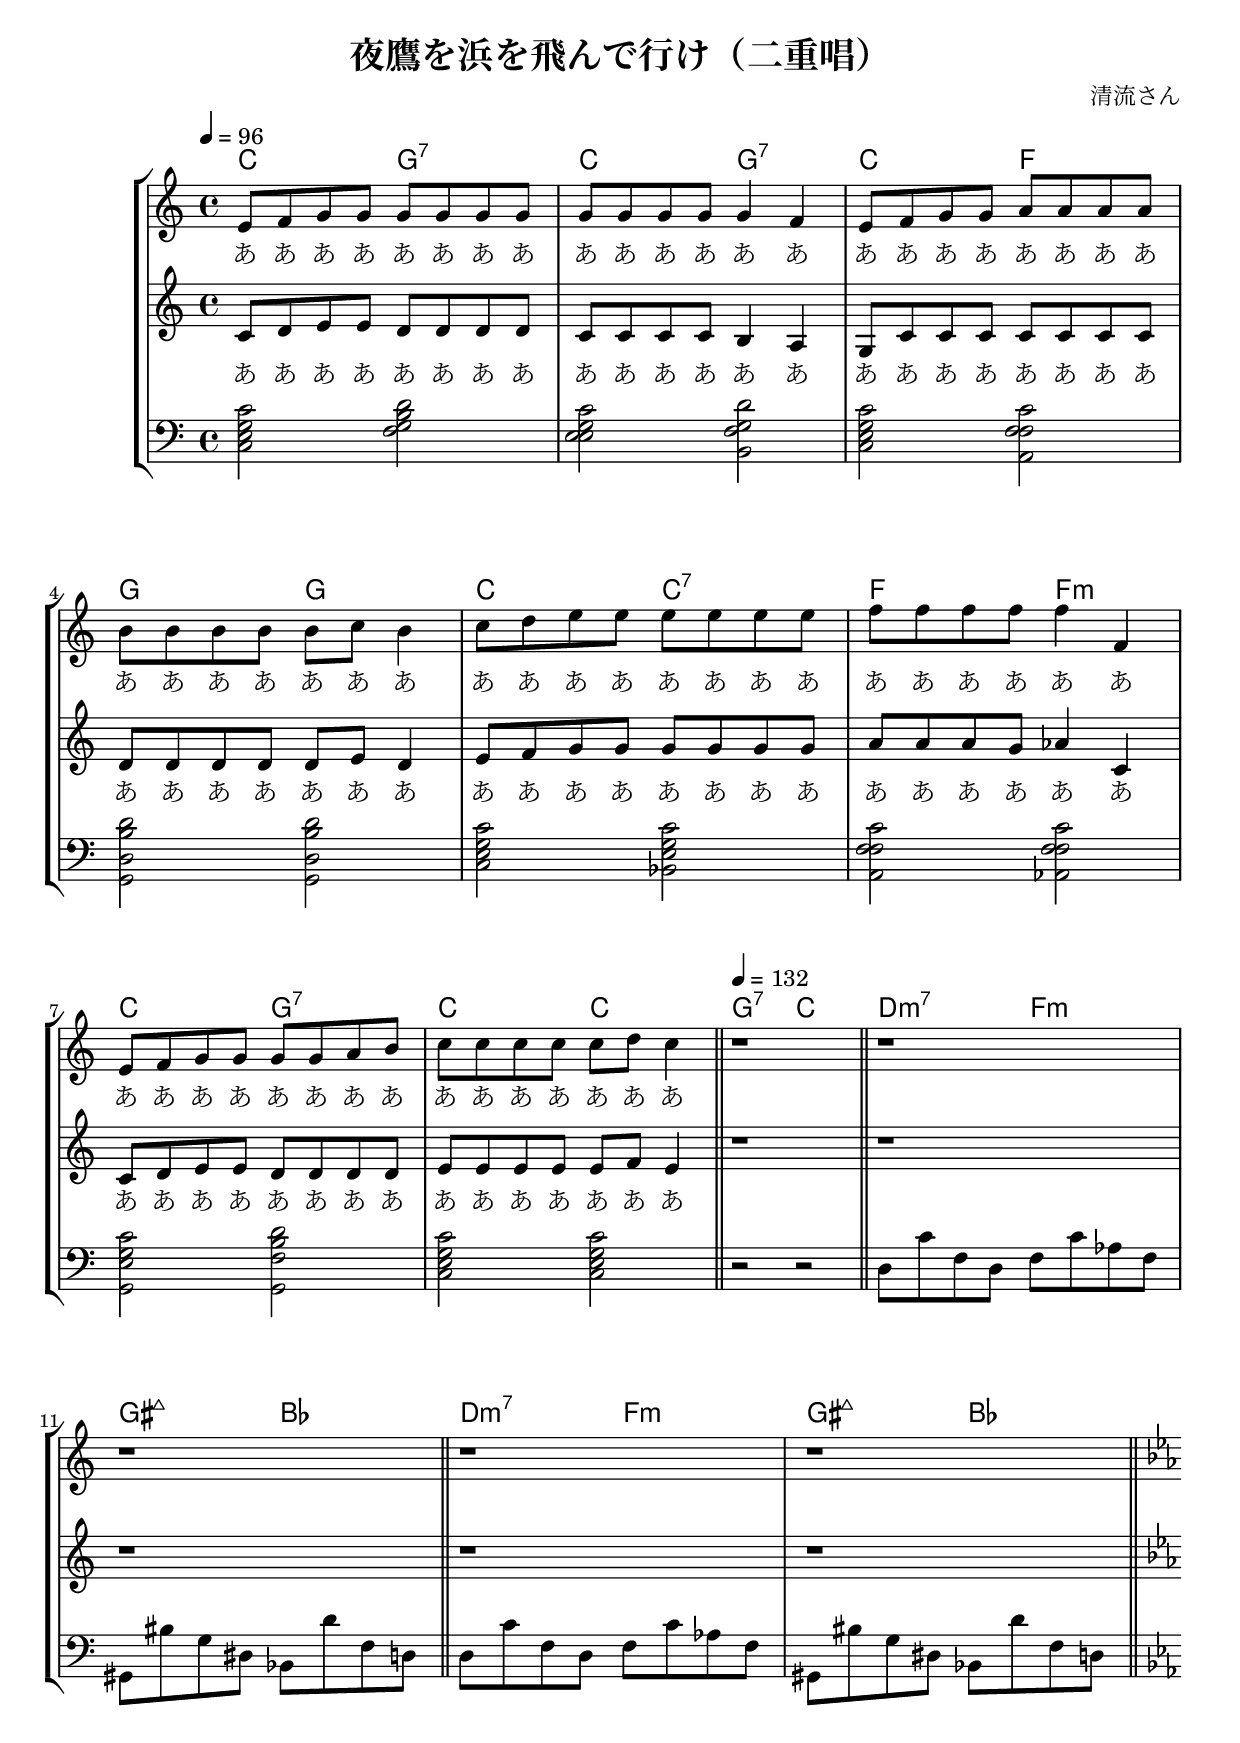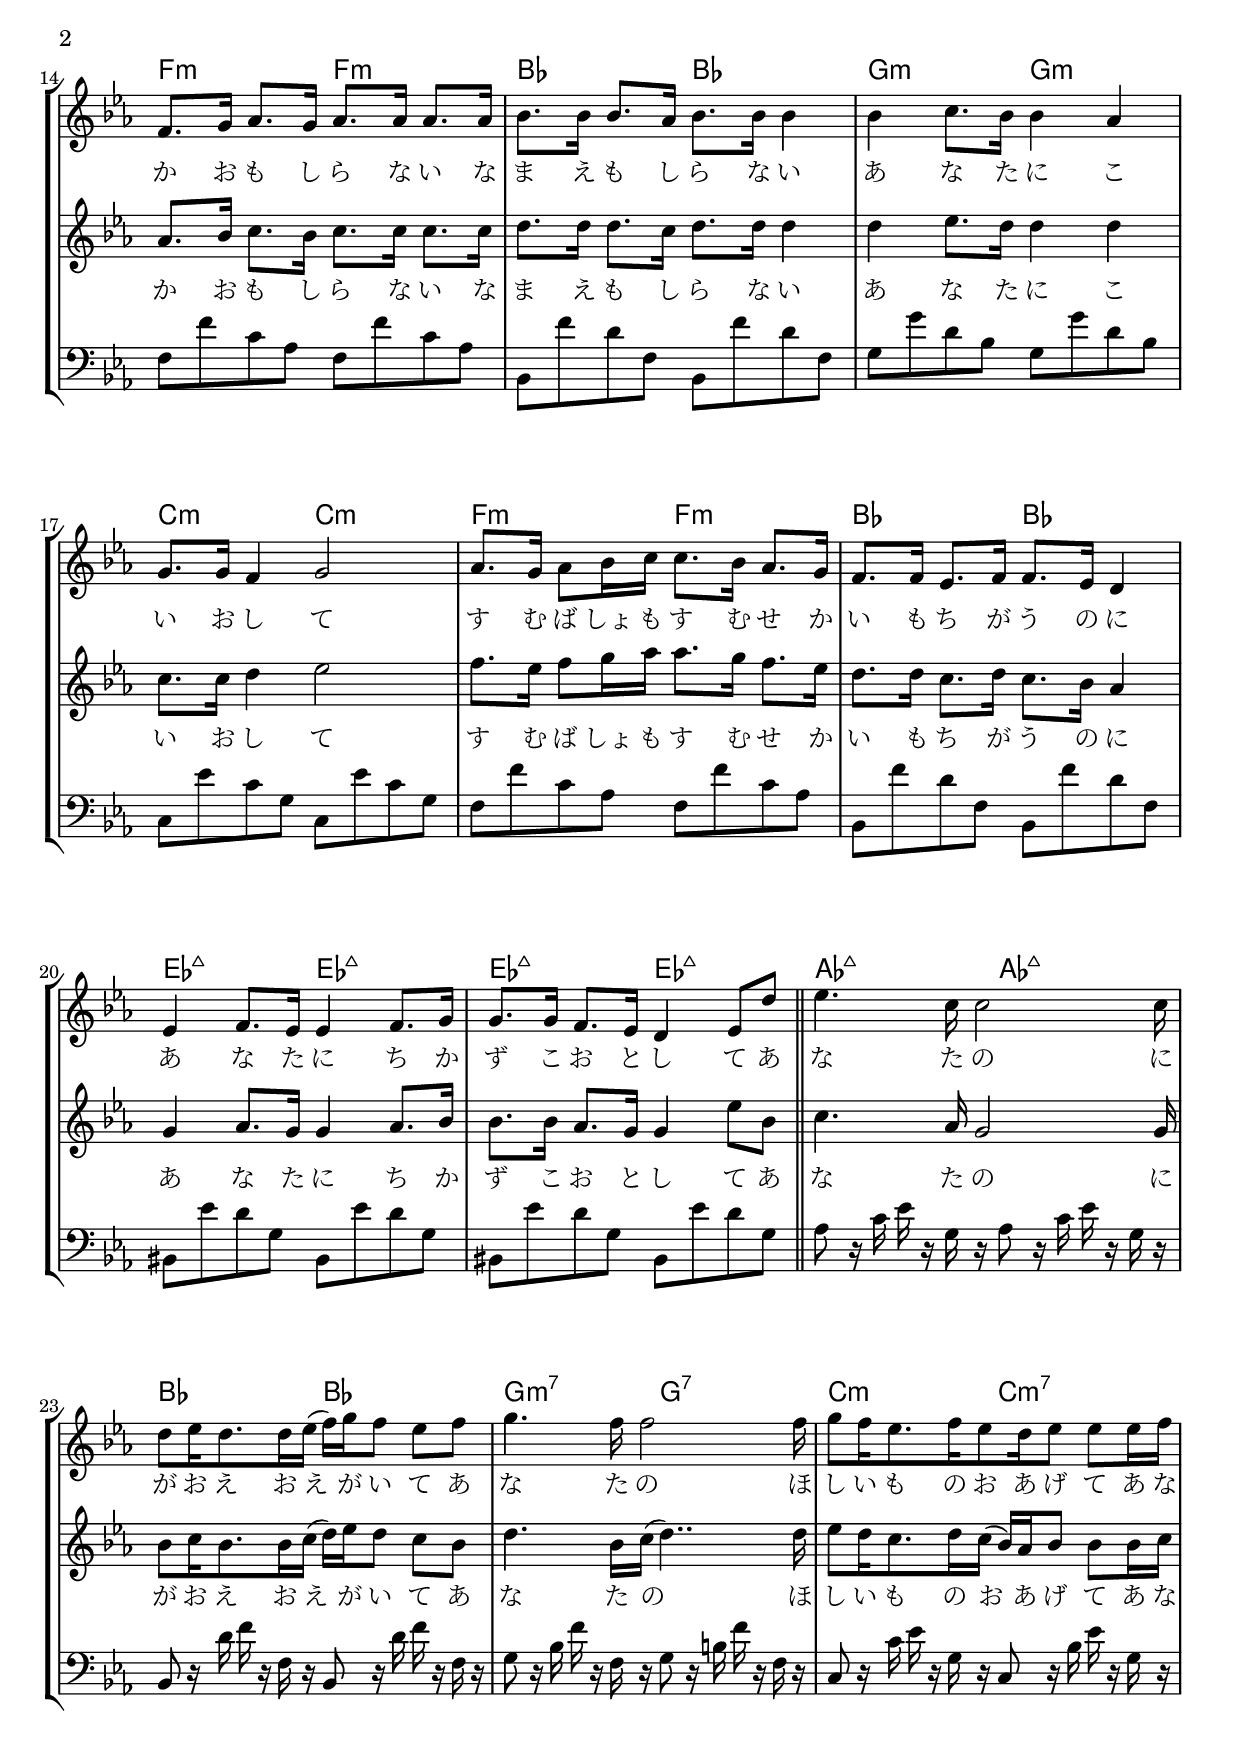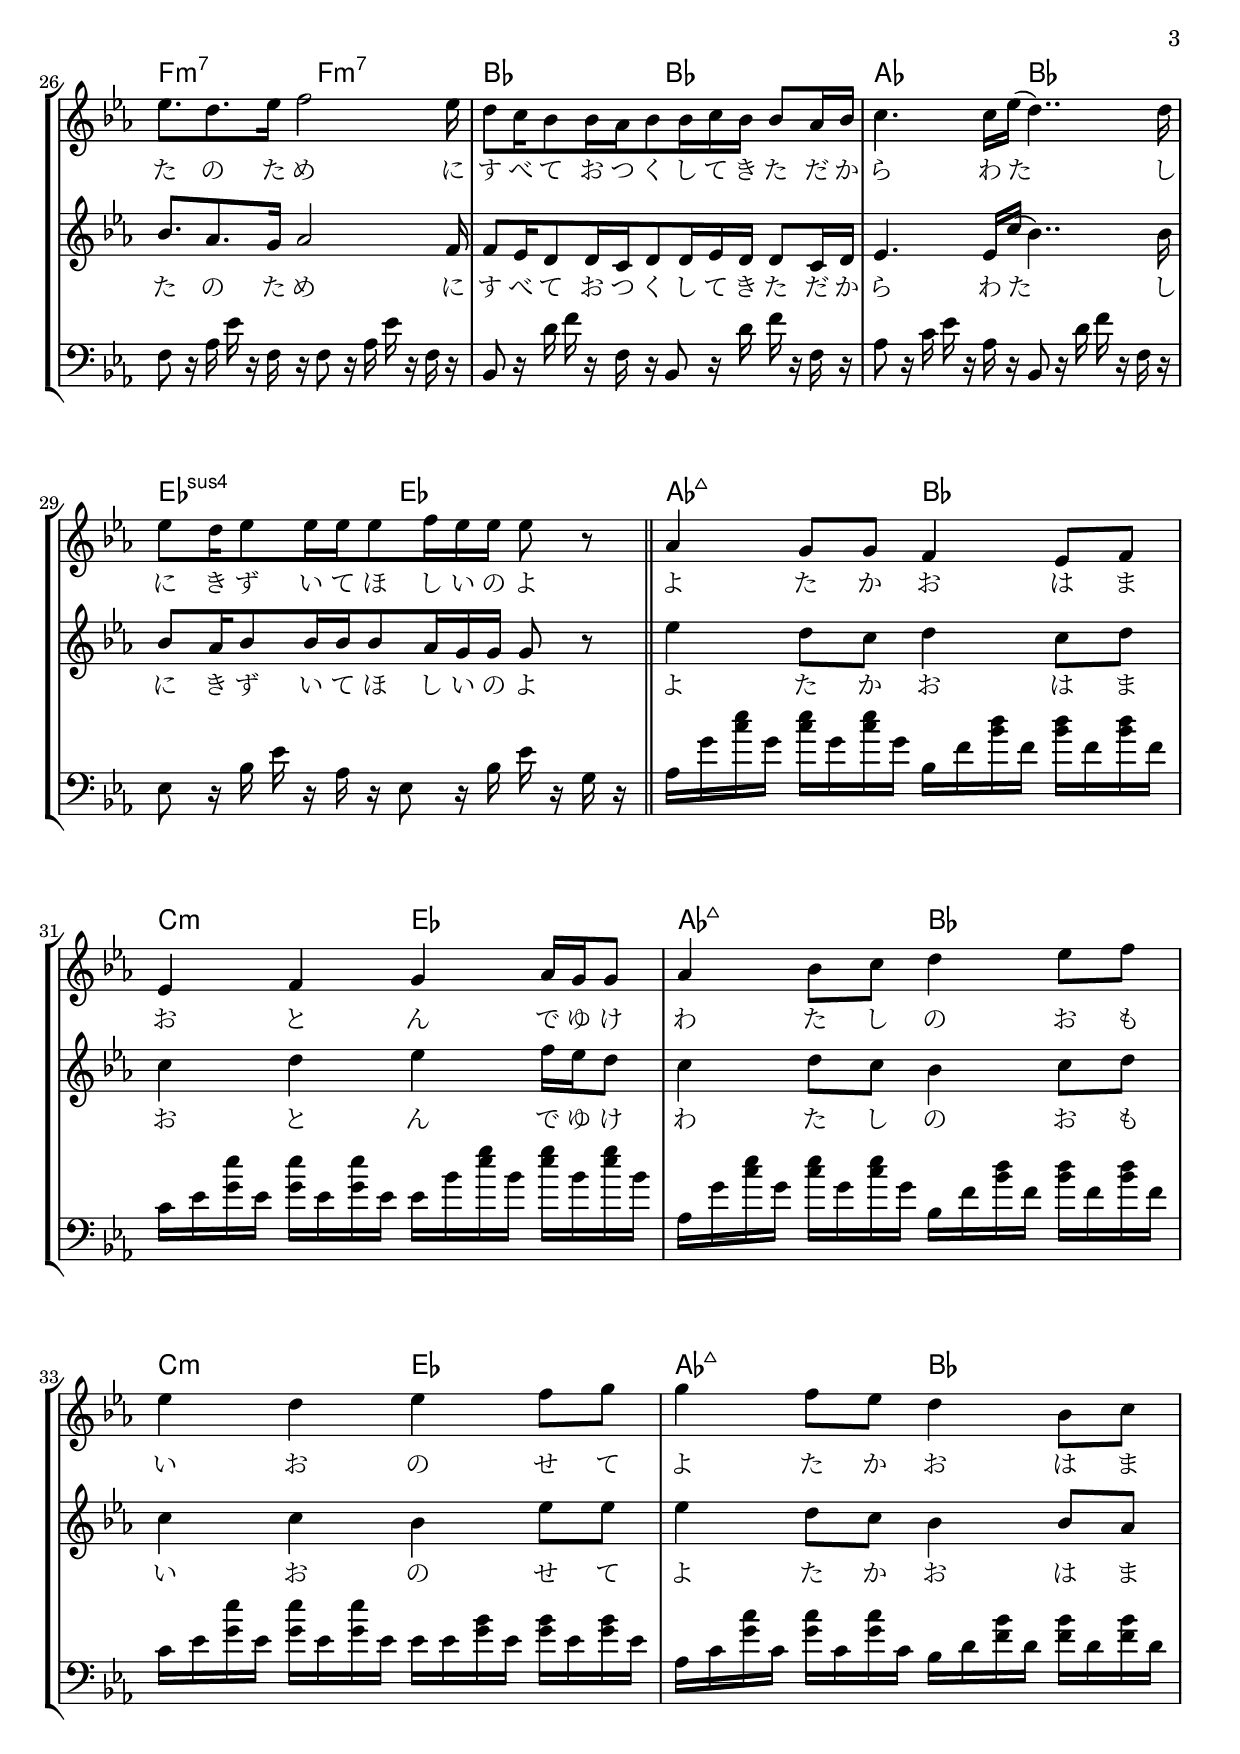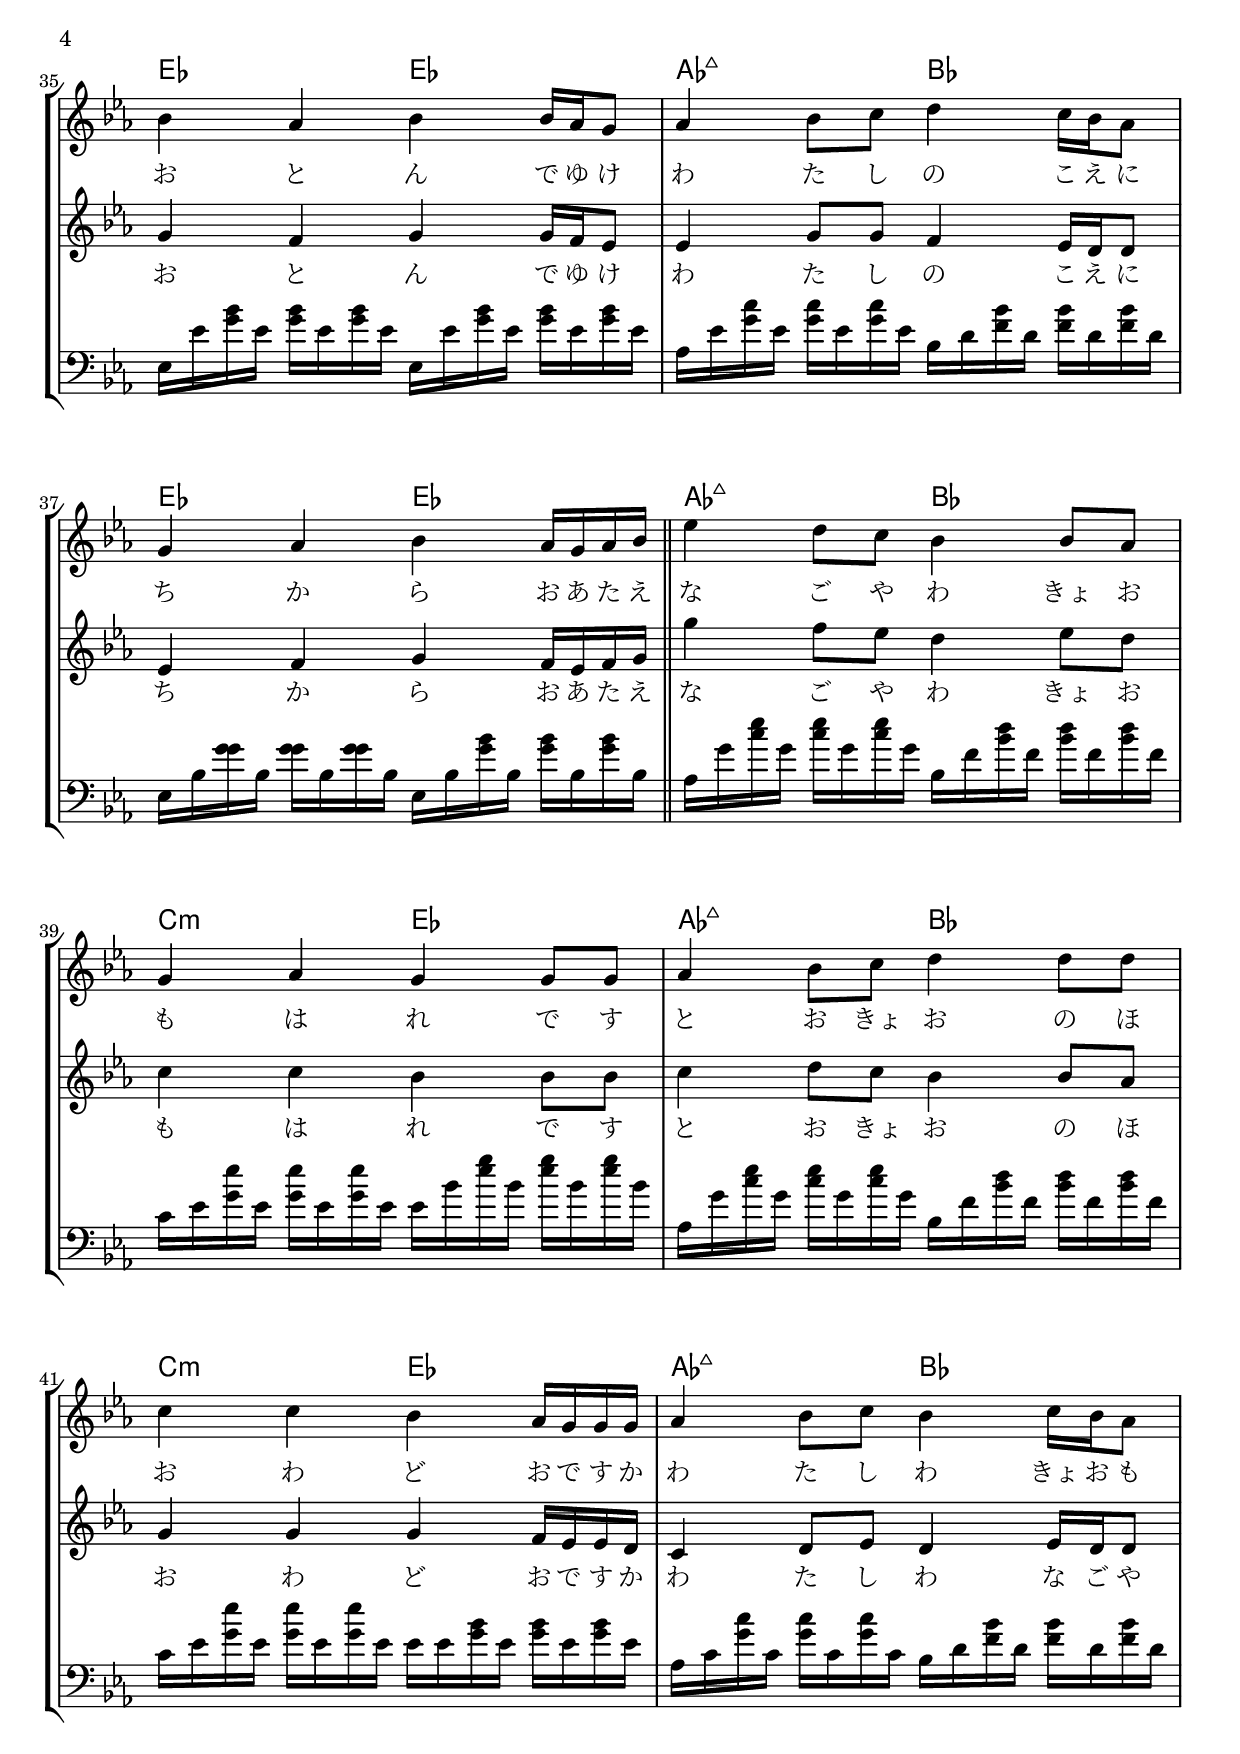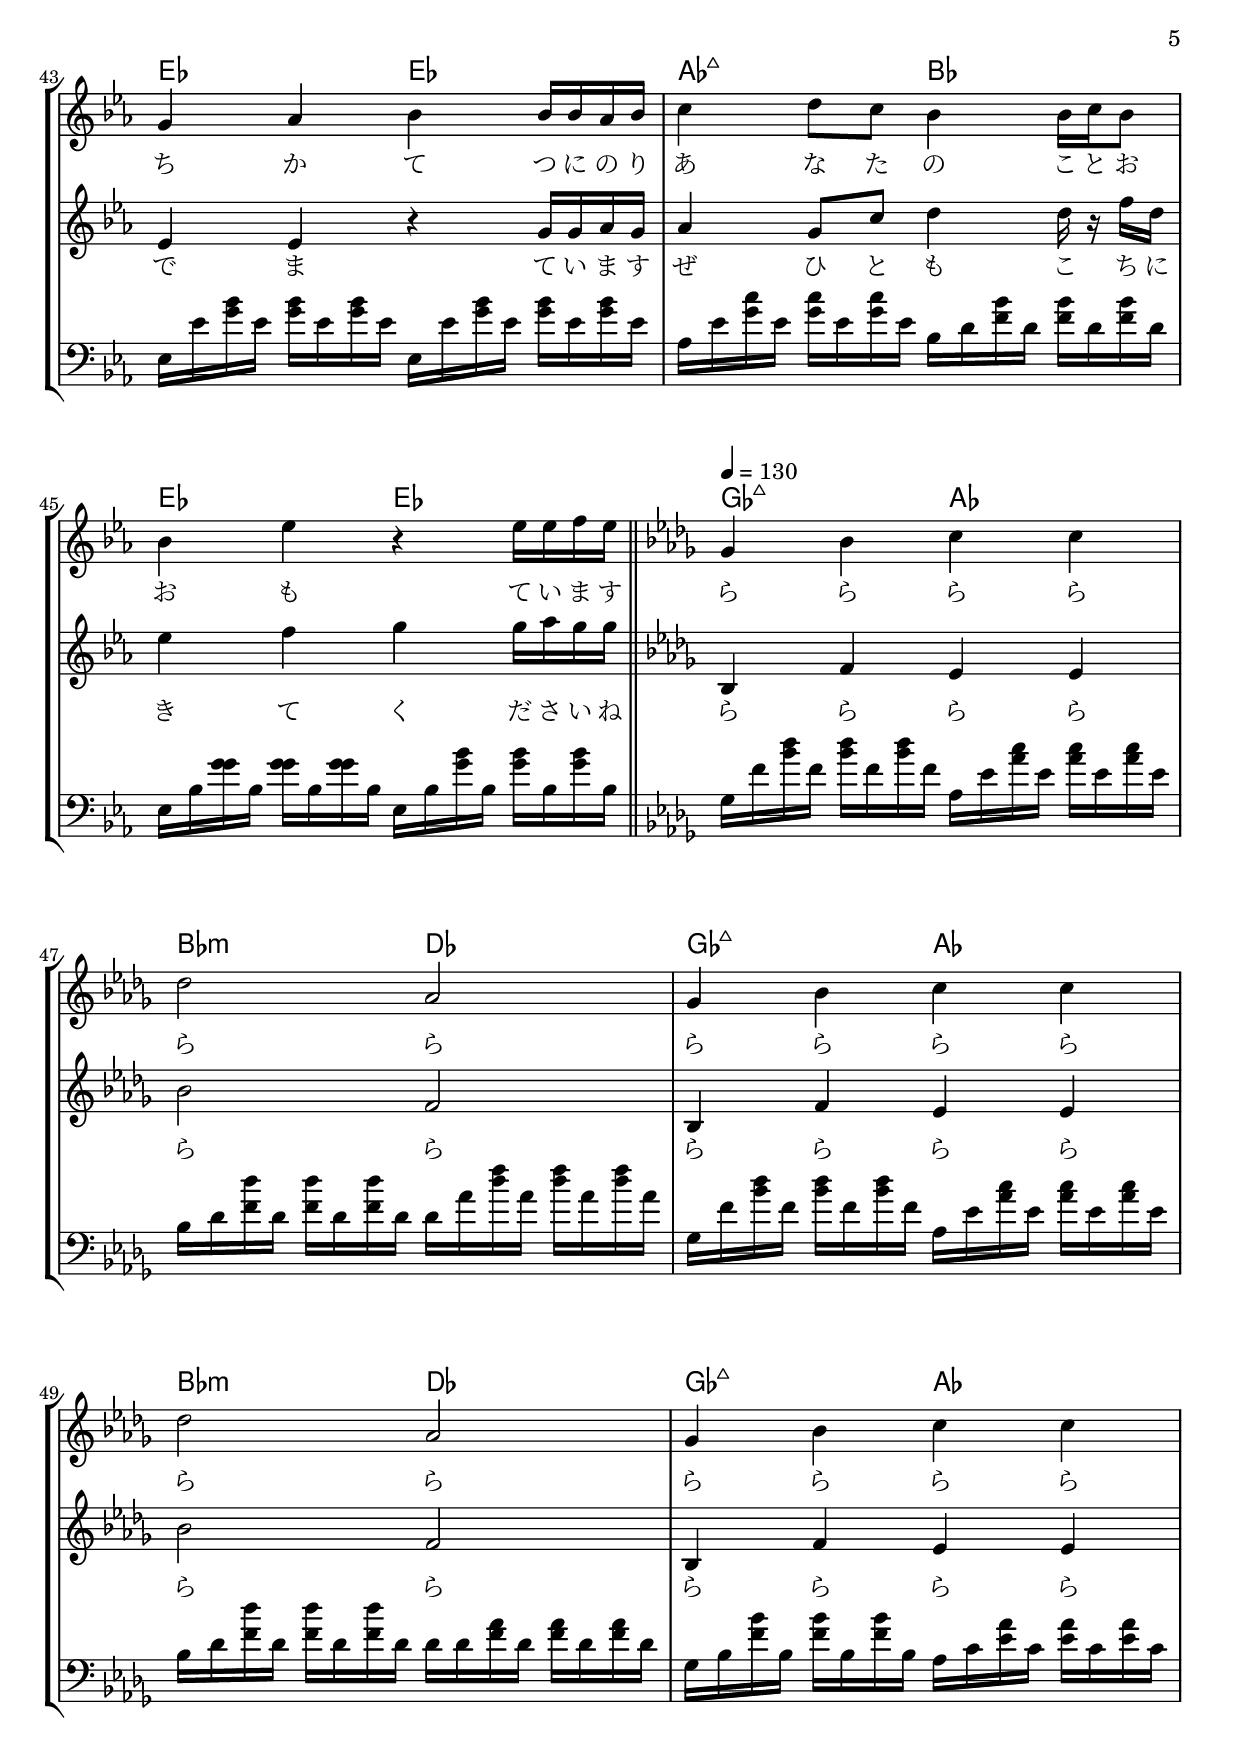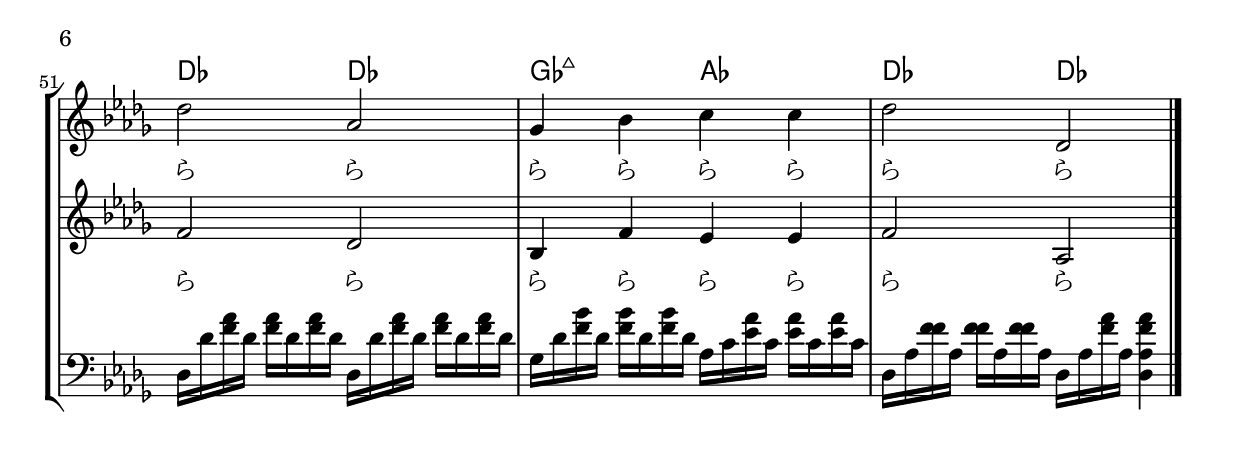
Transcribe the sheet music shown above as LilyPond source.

\version "2.12.1"

\header {
	title = \markup {夜鷹を浜を飛んで行け（二重唱）}
	composer = \markup \center-column {清流さん}
}

harmony = \chordmode {
	c2 g:7 c g:7 c f g g c c:7 f f:m c g:7 c c 

	g:7 c 

	d:min7 f:m gis:maj7 bes 

	d:min7 f:m gis:maj7 bes 

	f:m f:m bes bes g:m g:m c:m c:m f:m f:m bes bes es:maj7 es:maj7 es:maj7 es:maj7 

	as:maj7 as:maj7 bes bes g:min7 g:7 c:m c:min7 f:min7 f:min7 bes bes as bes es:sus4 es 

	as:maj7 bes c:m es as:maj7 bes c:m es as:maj7 bes es es as:maj7 bes es es 

	as:maj7 bes c:m es as:maj7 bes c:m es as:maj7 bes es es as:maj7 bes es es 

	ges:maj7 as bes:m des ges:maj7 as bes:m des ges:maj7 as des des ges:maj7 as des des 
}

melody = {
	\set Staff.midiInstrument = #"Harmonica"
		\key c \major
	\tempo 4 = 96
e'8  f'8  g'8  g'8  g'8  g'8  g'8  g'8 
	g'8  g'8  g'8  g'8  g'4  f'4 
	e'8  f'8  g'8  g'8  a'8  a'8  a'8  a'8 
	b'8  b'8  b'8  b'8  b'8  c''8  b'4 
	c''8  d''8  e''8  e''8  e''8  e''8  e''8  e''8 
	f''8  f''8  f''8  f''8  f''4  f'4 
	e'8  f'8  g'8  g'8  g'8  g'8  a'8  b'8 
	c''8  c''8  c''8  c''8  c''8  d''8  c''4
	\tempo 4 = 132
	r1   
	r1 | r1   
	r1 | r1   
	\set Staff.midiInstrument = #"fss0.35"
		\key es \major
f'8.  g'16  as'8.  g'16  as'8.  as'16  as'8.  as'16 
	bes'8.  bes'16  bes'8.  as'16  bes'8.  bes'16  bes'4 
	bes'4  c''8.  bes'16  bes'4  as'4 
	g'8.  g'16  f'4  g'2 
	as'8.  g'16  as'8  bes'16  c''16  c''8.  bes'16  as'8.  g'16 
	f'8.  f'16  es'8.  f'16  f'8.  es'16  d'4 
	es'4  f'8.  es'16  es'4  f'8.  g'16 
	g'8.  g'16  f'8.  es'16  d'4  es'8  	\set Staff.midiInstrument = #"fss0.35"
	d''8 
	es''4.  c''16  c''2  c''16 
	d''8  es''16  d''8.  d''16  es''16  (f''16)  g''16  f''8  es''8  f''8 
	g''4.  f''16  f''2  f''16 
	g''8  f''16  es''8.  f''16  es''8  d''16  es''8  es''8  es''16  f''16 
	es''8.  d''8.  es''16  f''2  es''16 
	d''8  c''16  bes'8  bes'16  as'16  bes'8  bes'16  c''16  bes'16  bes'8  as'16  bes'16 
	c''4.  c''16  es''16  (d''4..)  d''16 
	es''8  d''16  es''8  es''16  es''16  es''8  f''16  es''16  es''16  es''8  	r8 	\set Staff.midiInstrument = #"fss0.35"
	as'4  g'8  g'8  f'4  es'8  f'8 
	es'4  f'4  g'4  as'16  g'16  g'8 
	as'4  bes'8  c''8  d''4  es''8  f''8 
	es''4  d''4  es''4  f''8  g''8 
	g''4  f''8  es''8  d''4  bes'8  c''8 
	bes'4  as'4  bes'4  bes'16  as'16  g'8 
	as'4  bes'8  c''8  d''4  c''16  bes'16  as'8 
	g'4  as'4  bes'4  as'16  g'16  as'16  bes'16
	\set Staff.midiInstrument = #"fss0.35"
	es''4  d''8  c''8  bes'4  bes'8  as'8 
	g'4  as'4  g'4  g'8  g'8 
	as'4  bes'8  c''8  d''4  d''8  d''8 
	c''4  c''4  bes'4  as'16  g'16  g'16  g'16 
	as'4  bes'8  c''8  bes'4  c''16  bes'16  as'8 
	g'4  as'4  bes'4  bes'16  bes'16  as'16  bes'16 
	c''4  d''8  c''8  bes'4  bes'16  c''16  bes'8 
	bes'4  es''4  r4  es''16  es''16  f''16  es''16
	\set Staff.midiInstrument = #"String Ensemble 1"
		\key des \major
	\tempo 4 = 130
ges'4  bes'4  c''4  c''4 
	des''2  as'2 
	ges'4  bes'4  c''4  c''4 
	des''2  as'2 
	ges'4  bes'4  c''4  c''4 
	des''2  as'2 
	ges'4  bes'4  c''4  c''4 
	des''2  des'2
	\bar "|."
}

words = \lyricmode {
	あ  あ  あ  あ  あ  あ  あ  あ  あ  あ  あ  あ  あ  あ  あ  あ  あ  あ  あ  あ  あ  あ  あ  あ  あ  あ  あ  あ  あ  あ  あ  あ  あ  あ  あ  あ  あ  あ  あ  あ  あ  あ  あ  あ  あ  あ  あ  あ  あ  あ  あ  あ  あ  あ  あ  あ  あ  あ  
	
	
	
	か  お  も  し  ら  な  い  な  ま  え  も  し  ら  な  い  あ  な  た  に  こ  い  お  し  て  す  む  ば  しょ  も  す  む  せ  か  い  も  ち  が  う  の  に  あ  な  た  に  ち  か  ず  こ  お  と  し  て  
	あ  な  た  の  に  が  お  え  お  え  が  い  て  あ  な  た  の  ほ  し  い  も  の  お  あ  げ  て  あ  な  た  の  た  め  に  す  べ  て  お  つ  く  し  て  き  た  だ  か  ら  わ  た  し  に  き  ず  い  て  ほ  し  い  の  よ  
	よ  た  か  お  は  ま  お  と  ん  で  ゆ  け  わ  た  し  の  お  も  い  お  の  せ  て  よ  た  か  お  は  ま  お  と  ん  で  ゆ  け  わ  た  し  の  こ  え  に  ち  か  ら  お  あ  た  え  
	な  ご  や  わ  きょ  お  も  は  れ  で  す  と  お  きょ  お  の  ほ  お  わ  ど  お  で  す  か  わ  た  し  わ  きょ  お  も  ち  か  て  つ  に  の  り  あ  な  た  の  こ  と  お  お  も  て  い  ま  す  
	ら  ら  ら  ら  ら  ら  ら  ら  ら  ら  ら  ら  ら  ら  ら  ら  ら  ら  ら  ら  ら  ら  ら  ら  
}

secondmelody = {
	\set Staff.midiInstrument = #"Harmonica"
		\key c \major
	\tempo 4 = 96
c'8  d'8  e'8  e'8  d'8  d'8  d'8  d'8 
	c'8  c'8  c'8  c'8  b4  a4 
	g8  c'8  c'8  c'8  c'8  c'8  c'8  c'8 
	d'8  d'8  d'8  d'8  d'8  e'8  d'4 
	e'8  f'8  g'8  g'8  g'8  g'8  g'8  g'8 
	a'8  a'8  a'8  g'8  as'4  c'4 
	c'8  d'8  e'8  e'8  d'8  d'8  d'8  d'8 
	e'8  e'8  e'8  e'8  e'8  f'8  e'4
	\tempo 4 = 132
	r1   
	r1 | r1   
	r1 | r1   
	\set Staff.midiInstrument = #"mmi0.34"
		\key es \major
as'8.  bes'16  c''8.  bes'16  c''8.  c''16  c''8.  c''16 
	d''8.  d''16  d''8.  c''16  d''8.  d''16  d''4 
	d''4  es''8.  d''16  d''4  d''4 
	c''8.  c''16  d''4  es''2 
	f''8.  es''16  f''8  g''16  as''16  as''8.  g''16  f''8.  es''16 
	d''8.  d''16  c''8.  d''16  c''8.  bes'16  as'4 
	g'4  as'8.  g'16  g'4  as'8.  bes'16 
	bes'8.  bes'16  as'8.  g'16  g'4  es''8  	\set Staff.midiInstrument = #"mmi0.34"
	bes'8 
	c''4.  as'16  g'2  g'16 
	bes'8  c''16  bes'8.  bes'16  c''16  (d''16)  es''16  d''8  c''8  bes'8 
	d''4.  bes'16  c''16  (d''4..)  d''16 
	es''8  d''16  c''8.  d''16  c''16  (bes'16)  as'16  bes'8  bes'8  bes'16  c''16 
	bes'8.  as'8.  g'16  as'2  f'16 
	f'8  es'16  d'8  d'16  c'16  d'8  d'16  es'16  d'16  d'8  c'16  d'16 
	es'4.  es'16  c''16  (bes'4..)  bes'16 
	bes'8  as'16  bes'8  bes'16  bes'16  bes'8  as'16  g'16  g'16  g'8  	r8 	\set Staff.midiInstrument = #"mmi0.34"
	es''4  d''8  c''8  d''4  c''8  d''8 
	c''4  d''4  es''4  f''16  es''16  d''8 
	c''4  d''8  c''8  bes'4  c''8  d''8 
	c''4  c''4  bes'4  es''8  es''8 
	es''4  d''8  c''8  bes'4  bes'8  as'8 
	g'4  f'4  g'4  g'16  f'16  es'8 
	es'4  g'8  g'8  f'4  es'16  d'16  d'8 
	es'4  f'4  g'4  f'16  es'16  f'16  g'16
	\set Staff.midiInstrument = #"mmi0.34"
	g''4  f''8  es''8  d''4  es''8  d''8 
	c''4  c''4  bes'4  bes'8  bes'8 
	c''4  d''8  c''8  bes'4  bes'8  as'8 
	g'4  g'4  g'4  f'16  es'16  es'16  d'16 
	c'4  d'8  es'8  d'4  es'16  d'16  d'8 
	es'4  es'4  r4  g'16  g'16  as'16  g'16 
	as'4  g'8  c''8  d''4  d''16  r16  f''16  d''16 
	es''4  f''4  g''4  g''16  as''16  g''16  g''16
	\set Staff.midiInstrument = #"String Ensemble 1"
		\key des \major
	\tempo 4 = 130
bes4  f'4  es'4  es'4 
	bes'2  f'2 
	bes4  f'4  es'4  es'4 
	bes'2  f'2 
	bes4  f'4  es'4  es'4 
	f'2  des'2 
	bes4  f'4  es'4  es'4 
	f'2  as2
	\bar "|."
}

secondwords = \lyricmode {
	あ  あ  あ  あ  あ  あ  あ  あ  あ  あ  あ  あ  あ  あ  あ  あ  あ  あ  あ  あ  あ  あ  あ  あ  あ  あ  あ  あ  あ  あ  あ  あ  あ  あ  あ  あ  あ  あ  あ  あ  あ  あ  あ  あ  あ  あ  あ  あ  あ  あ  あ  あ  あ  あ  あ  あ  あ  あ  
	
	
	
	か  お  も  し  ら  な  い  な  ま  え  も  し  ら  な  い  あ  な  た  に  こ  い  お  し  て  す  む  ば  しょ  も  す  む  せ  か  い  も  ち  が  う  の  に  あ  な  た  に  ち  か  ず  こ  お  と  し  て  
	あ  な  た  の  に  が  お  え  お  え  が  い  て  あ  な  た  の  ほ  し  い  も  の  お  あ  げ  て  あ  な  た  の  た  め  に  す  べ  て  お  つ  く  し  て  き  た  だ  か  ら  わ  た  し  に  き  ず  い  て  ほ  し  い  の  よ  
	よ  た  か  お  は  ま  お  と  ん  で  ゆ  け  わ  た  し  の  お  も  い  お  の  せ  て  よ  た  か  お  は  ま  お  と  ん  で  ゆ  け  わ  た  し  の  こ  え  に  ち  か  ら  お  あ  た  え  
	な  ご  や  わ  きょ  お  も  は  れ  で  す  と  お  きょ  お  の  ほ  お  わ  ど  お  で  す  か  わ  た  し  わ  な  ご  や  で  ま  て  い  ま  す  ぜ  ひ  と  も  こ  ち  に  き  て  く  だ  さ  い  ね  
	ら  ら  ら  ら  ら  ら  ら  ら  ら  ら  ら  ら  ら  ら  ら  ら  ら  ら  ら  ら  ら  ら  ら  ら  
}

tempochange = {
	\tempo 4 = 96
	r1 | r1 | r1 | r1 | r1 | r1 | r1 | r1 \bar "||"
	\tempo 4 = 132
	r1 \bar "||"
	\tempo 4 = 132
	r1 | r1 \bar "||"
	\tempo 4 = 132
	r1 | r1 \bar "||"
	\tempo 4 = 132
	r1 | r1 | r1 | r1 | r1 | r1 | r1 | r1 \bar "||"
	\tempo 4 = 132
	r1 | r1 | r1 | r1 | r1 | r1 | r1 | r1 \bar "||"
	\tempo 4 = 132
	r1 | r1 | r1 | r1 | r1 | r1 | r1 | r1 \bar "||"
	\tempo 4 = 132
	r1 | r1 | r1 | r1 | r1 | r1 | r1 | r1 \bar "||"
	\tempo 4 = 130
	r1 | r1 | r1 | r1 | r1 | r1 | r1 | r1 \bar "|."
}

mainacc = {
	\clef bass
	\set Staff.midiInstrument = #"Acoustic Guitar (nylon)"
	\key c \major
	\tempo 4 = 96
	<c e g c'>2
	<f g b d'>2
	<e e g c'>2
	<b, f g d'>2
	<c e g c'>2
	<a, f f c'>2
	<g, d b d'>2
	<g, d b d'>2
	<c e g c'>2
	<bes, e g c'>2
	<a, f f c'>2
	<as, f f c'>2
	<g, e g c'>2
	<g, f b d'>2
	<c e g c'>2
	<c e g c'>2
	\bar "||"

	\set Staff.midiInstrument = #"Acoustic grand"
	\tempo 4 = 132
	r2
	r2
	\bar "||"

	\set Staff.midiInstrument = #"Acoustic Guitar (nylon)"
	d8 c' f d
	f8 c' as f
	gis,8 bis g dis
	bes,8 d' f d
	\bar "||"

	\set Staff.midiInstrument = #"Acoustic Guitar (nylon)"
	d8 c' f d
	f8 c' as f
	gis,8 bis g dis
	bes,8 d' f d
	\bar "||"

	\set Staff.midiInstrument = #"Acoustic Guitar (nylon)"
	\key es \major
	f8 f' c' as
	f8 f' c' as
	bes,8 f' d' f
	bes,8 f' d' f
	g8 g' d' bes
	g8 g' d' bes
	c8 es' c' g
	c8 es' c' g
	f8 f' c' as
	f8 f' c' as
	bes,8 f' d' f
	bes,8 f' d' f
	bis,8 es' d' g
	bis,8 es' d' g
	bis,8 es' d' g
	bis,8 es' d' g
	\bar "||"

	\set Staff.midiInstrument = #"Acoustic Guitar (nylon)"
	as8r16c'16es'16r16g16r16
	as8r16c'16es'16r16g16r16
	bes,8r16d'16f'16r16f16r16
	bes,8r16d'16f'16r16f16r16
	g8r16bes16f'16r16f16r16
	g8r16b16f'16r16f16r16
	c8r16c'16es'16r16g16r16
	c8r16bes16es'16r16g16r16
	f8r16as16es'16r16f16r16
	f8r16as16es'16r16f16r16
	bes,8r16d'16f'16r16f16r16
	bes,8r16d'16f'16r16f16r16
	as8r16c'16es'16r16as16r16
	bes,8r16d'16f'16r16f16r16
	es8r16bes16es'16r16as16r16
	es8r16bes16es'16r16g16r16
	\bar "||"

	\set Staff.midiInstrument = #"Acoustic Guitar (nylon)"
	as16 g' <c'' es''> g' <c'' es''> g' <c'' es''> g'
	bes16 f' <bes' d''> f' <bes' d''> f' <bes' d''> f'
	c'16 es' <g' es''> es' <g' es''> es' <g' es''> es'
	es'16 bes' <es'' g''> bes' <es'' g''> bes' <es'' g''> bes'
	as16 g' <c'' es''> g' <c'' es''> g' <c'' es''> g'
	bes16 f' <bes' d''> f' <bes' d''> f' <bes' d''> f'
	c'16 es' <g' es''> es' <g' es''> es' <g' es''> es'
	es'16 es' <g' bes'> es' <g' bes'> es' <g' bes'> es'
	as16 c' <g' c''> c' <g' c''> c' <g' c''> c'
	bes16 d' <f' bes'> d' <f' bes'> d' <f' bes'> d'
	es16 es' <g' bes'> es' <g' bes'> es' <g' bes'> es'
	es16 es' <g' bes'> es' <g' bes'> es' <g' bes'> es'
	as16 es' <g' c''> es' <g' c''> es' <g' c''> es'
	bes16 d' <f' bes'> d' <f' bes'> d' <f' bes'> d'
	es16 bes <g' g'> bes <g' g'> bes <g' g'> bes
	es16 bes <g' bes'> bes <g' bes'> bes <g' bes'> bes
	\bar "||"

	\set Staff.midiInstrument = #"Acoustic Guitar (nylon)"
	as16 g' <c'' es''> g' <c'' es''> g' <c'' es''> g'
	bes16 f' <bes' d''> f' <bes' d''> f' <bes' d''> f'
	c'16 es' <g' es''> es' <g' es''> es' <g' es''> es'
	es'16 bes' <es'' g''> bes' <es'' g''> bes' <es'' g''> bes'
	as16 g' <c'' es''> g' <c'' es''> g' <c'' es''> g'
	bes16 f' <bes' d''> f' <bes' d''> f' <bes' d''> f'
	c'16 es' <g' es''> es' <g' es''> es' <g' es''> es'
	es'16 es' <g' bes'> es' <g' bes'> es' <g' bes'> es'
	as16 c' <g' c''> c' <g' c''> c' <g' c''> c'
	bes16 d' <f' bes'> d' <f' bes'> d' <f' bes'> d'
	es16 es' <g' bes'> es' <g' bes'> es' <g' bes'> es'
	es16 es' <g' bes'> es' <g' bes'> es' <g' bes'> es'
	as16 es' <g' c''> es' <g' c''> es' <g' c''> es'
	bes16 d' <f' bes'> d' <f' bes'> d' <f' bes'> d'
	es16 bes <g' g'> bes <g' g'> bes <g' g'> bes
	es16 bes <g' bes'> bes <g' bes'> bes <g' bes'> bes
	\bar "||"

	\set Staff.midiInstrument = #"Acoustic Guitar (nylon)"
	\key des \major
	\tempo 4 = 130
	ges16 f' <bes' des''> f' <bes' des''> f' <bes' des''> f'
	as16 es' <as' c''> es' <as' c''> es' <as' c''> es'
	bes16 des' <f' des''> des' <f' des''> des' <f' des''> des'
	des'16 as' <des'' f''> as' <des'' f''> as' <des'' f''> as'
	ges16 f' <bes' des''> f' <bes' des''> f' <bes' des''> f'
	as16 es' <as' c''> es' <as' c''> es' <as' c''> es'
	bes16 des' <f' des''> des' <f' des''> des' <f' des''> des'
	des'16 des' <f' as'> des' <f' as'> des' <f' as'> des'
	ges16 bes <f' bes'> bes <f' bes'> bes <f' bes'> bes
	as16 c' <es' as'> c' <es' as'> c' <es' as'> c'
	des16 des' <f' as'> des' <f' as'> des' <f' as'> des'
	des16 des' <f' as'> des' <f' as'> des' <f' as'> des'
	ges16 des' <f' bes'> des' <f' bes'> des' <f' bes'> des'
	as16 c' <es' as'> c' <es' as'> c' <es' as'> c'
	des16 as <f' f'> as <f' f'> as <f' f'> as
	des16 as <f' as'> as <des as f' as'>4
	\bar "|."
}

subacc = {
	\clef bass
	\set Staff.midiInstrument = #"Pad 5 (bowed)"
	\key c \major
	\tempo 4 = 96
	r2
	r2
	r2
	r2
	r2
	r2
	r2
	r2
	r2
	r2
	r2
	r2
	r2
	r2
	r2
	r2
	\bar "||"

	\set Staff.midiInstrument = #"Acoustic grand"
	\tempo 4 = 132
	r2
	r2
	\bar "||"

	\set Staff.midiInstrument = #"Acoustic grand"
	r2
	r2
	r2
	r2
	\bar "||"

	\set Staff.midiInstrument = #"Acoustic grand"
	r2
	r2
	r2
	r2
	\bar "||"

	\set Staff.midiInstrument = #"Harmonica"
	\key es \major
	f8 as8 c'8 f'8
	f8 as8 c'8 f'8
	bes,8 f8 d'8 f'8
	bes,8 f8 d'8 f'8
	g8 bes8 d'8 g'8
	g8 bes8 d'8 g'8
	c8 g8 c'8 es'8
	c8 g8 c'8 es'8
	f8 as8 c'8 f'8
	f8 as8 c'8 f'8
	bes,8 f8 d'8 f'8
	bes,8 f8 d'8 f'8
	bis,8 g8 d'8 es'8
	bis,8 g8 d'8 es'8
	bis,8 g8 d'8 es'8
	bis,8 g8 d'8 es'8
	\bar "||"

	\set Staff.midiInstrument = #"Harmonica"
	as8 <g c' es'> as <g c' es'>
	as8 <g c' es'> as <g c' es'>
	bes,8 <f d' f'> bes, <f d' f'>
	bes,8 <f d' f'> bes, <f d' f'>
	g8 <f bes f'> g <f bes f'>
	g8 <f b f'> g <f b f'>
	c8 <g c' es'> c <g c' es'>
	c8 <g bes es'> c <g bes es'>
	f8 <f as es'> f <f as es'>
	f8 <f as es'> f <f as es'>
	bes,8 <f d' f'> bes, <f d' f'>
	bes,8 <f d' f'> bes, <f d' f'>
	as8 <as c' es'> as <as c' es'>
	bes,8 <f d' f'> bes, <f d' f'>
	es8 <as bes es'> es <as bes es'>
	es8 <g bes es'> es <g bes es'>
	\bar "||"

	\set Staff.midiInstrument = #"Harmonica"
	as16 g' <c'' es''> g' g' g' <c'' es''> g'
	bes16 f' <bes' d''> f' f' f' <bes' d''> f'
	c'16 es' <g' es''> es' es' es' <g' es''> es'
	es'16 bes' <es'' g''> bes' bes' bes' <es'' g''> bes'
	as16 g' <c'' es''> g' g' g' <c'' es''> g'
	bes16 f' <bes' d''> f' f' f' <bes' d''> f'
	c'16 es' <g' es''> es' es' es' <g' es''> es'
	es'16 es' <g' bes'> es' es' es' <g' bes'> es'
	as16 c' <g' c''> c' c' c' <g' c''> c'
	bes16 d' <f' bes'> d' d' d' <f' bes'> d'
	es16 es' <g' bes'> es' es' es' <g' bes'> es'
	es16 es' <g' bes'> es' es' es' <g' bes'> es'
	as16 es' <g' c''> es' es' es' <g' c''> es'
	bes16 d' <f' bes'> d' d' d' <f' bes'> d'
	es16 bes <g' g'> bes bes bes <g' g'> bes
	es16 bes <g' bes'> bes bes bes <g' bes'> bes
	\bar "||"

	\set Staff.midiInstrument = #"Harmonica"
	as16 g' <c'' es''> g' g' g' <c'' es''> g'
	bes16 f' <bes' d''> f' f' f' <bes' d''> f'
	c'16 es' <g' es''> es' es' es' <g' es''> es'
	es'16 bes' <es'' g''> bes' bes' bes' <es'' g''> bes'
	as16 g' <c'' es''> g' g' g' <c'' es''> g'
	bes16 f' <bes' d''> f' f' f' <bes' d''> f'
	c'16 es' <g' es''> es' es' es' <g' es''> es'
	es'16 es' <g' bes'> es' es' es' <g' bes'> es'
	as16 c' <g' c''> c' c' c' <g' c''> c'
	bes16 d' <f' bes'> d' d' d' <f' bes'> d'
	es16 es' <g' bes'> es' es' es' <g' bes'> es'
	es16 es' <g' bes'> es' es' es' <g' bes'> es'
	as16 es' <g' c''> es' es' es' <g' c''> es'
	bes16 d' <f' bes'> d' d' d' <f' bes'> d'
	es16 bes <g' g'> bes bes bes <g' g'> bes
	es16 bes <g' bes'> bes bes bes <g' bes'> bes
	\bar "||"

	\set Staff.midiInstrument = #"Harmonica"
	\key des \major
	\tempo 4 = 130
	ges16 f' <bes' des''> f' f' f' <bes' des''> f'
	as16 es' <as' c''> es' es' es' <as' c''> es'
	bes16 des' <f' des''> des' des' des' <f' des''> des'
	des'16 as' <des'' f''> as' as' as' <des'' f''> as'
	ges16 f' <bes' des''> f' f' f' <bes' des''> f'
	as16 es' <as' c''> es' es' es' <as' c''> es'
	bes16 des' <f' des''> des' des' des' <f' des''> des'
	des'16 des' <f' as'> des' des' des' <f' as'> des'
	ges16 bes <f' bes'> bes bes bes <f' bes'> bes
	as16 c' <es' as'> c' c' c' <es' as'> c'
	des16 des' <f' as'> des' des' des' <f' as'> des'
	des16 des' <f' as'> des' des' des' <f' as'> des'
	ges16 des' <f' bes'> des' des' des' <f' bes'> des'
	as16 c' <es' as'> c' c' c' <es' as'> c'
	des16 as <f' f'> as as as <f' f'> as
	des16 as <f' as'> as <des as f' as'>4
	\bar "|."
}

percA = {
	\drummode {
	r1 |r1 |r1 |r1 |r1 |r1 |r1 |r1 \bar "||"
	r1 \bar "||"
	r1 |r1 \bar "||"
	bd2 r8 bd4 bd8  |bd4. bd8 bd2  \bar "||"
	bd2 r8 bd4 bd8  |bd4. bd8 bd2  |bd2 r8 bd4 bd8  |bd4. bd8 bd2  |bd2 r8 bd4 bd8  |bd4. bd8 bd2  |bd2 r8 bd4 bd8  |bd4. bd8 bd2  \bar "||"
	hh4 hh4 hh4 hh4  |hh4 hh4 hh4 hh4  |hh4 hh4 hh4 hh4  |hh4 hh4 hh4 hh4  |hh4 hh4 hh4 hh4  |hh4 hh4 hh4 hh4  |hh4 hh4 hh4 hh4  |hh4 hh4 hh4 hh4  \bar "||"
	hh4 hh4 hh4 hh4  |hh4 hh4 hh4 hh4  |hh4 hh4 hh4 hh4  |hh4 hh4 hh4 hh4  |hh4 hh4 hh4 hh4  |hh4 hh4 hh4 hh4  |hh4 hh4 hh4 hh4  |hh4 hh4 hh4 hh4  \bar "||"
	hh4 hh4 hh4 hh4  |hh4 hh4 hh4 hh4  |hh4 hh4 hh4 hh4  |hh4 hh4 hh4 hh4  |hh4 hh4 hh4 hh4  |hh4 hh4 hh4 hh4  |hh4 hh4 hh4 hh4  |hh4 hh4 hh4 hh4  \bar "||"
	hh4 hh4 hh4 hh4  |hh4 hh4 hh4 hh4  |hh4 hh4 hh4 hh4  |hh4 hh4 hh4 hh4  |hh4 hh4 hh4 hh4  |hh4 hh4 hh4 hh4  |hh4 hh4 hh4 hh4  |hh4 hh4 hh4 hh4  \bar "|."
	}
}

percB = {
	\drummode {
	r1 |r1 |r1 |r1 |r1 |r1 |r1 |r1 \bar "||"
	r1 \bar "||"
	r1 |r1 \bar "||"
	r4. ss4. ss4  |r4 ss4. ss4.  \bar "||"
	r4. ss4. ss4  |r4 ss4. ss4.  |r4. ss4. ss4  |r4 ss4. ss4.  |r4. ss4. ss4  |r4 ss4. ss4.  |r4. ss4. ss4  |r4 ss4. ss4.  \bar "||"
	r8 ss4 ss4 ss4 ss8  |r8 ss4 ss8 ss8. ss8. ss8  |r8 ss4 ss4 ss4 ss8  |r8 ss4 ss8 ss8. ss8. ss8  |r8 ss4 ss4 ss4 ss8  |r8 ss4 ss8 ss8. ss8. ss8  |r8 ss4 ss4 ss4 ss8  |r8 ss4 ss8 ss8. ss8. ss8  \bar "||"
	r8 ss4 ss4 ss4 ss8  |r8 ss4 ss8 ss8. ss8. ss8  |r8 ss4 ss4 ss4 ss8  |r8 ss4 ss8 ss8. ss8. ss8  |r8 ss4 ss4 ss4 ss8  |r8 ss4 ss8 ss8. ss8. ss8  |r8 ss4 ss4 ss4 ss8  |r8 ss4 ss8 ss8. ss8. ss8  \bar "||"
	r8 ss4 ss4 ss4 ss8  |r8 ss4 ss8 ss8. ss8. ss8  |r8 ss4 ss4 ss4 ss8  |r8 ss4 ss8 ss8. ss8. ss8  |r8 ss4 ss4 ss4 ss8  |r8 ss4 ss8 ss8. ss8. ss8  |r8 ss4 ss4 ss4 ss8  |r8 ss4 ss8 ss8. ss8. ss8  \bar "||"
	r8 ss4 ss4 ss4 ss8  |r8 ss4 ss8 ss8. ss8. ss8  |r8 ss4 ss4 ss4 ss8  |r8 ss4 ss8 ss8. ss8. ss8  |r8 ss4 ss4 ss4 ss8  |r8 ss4 ss8 ss8. ss8. ss8  |r8 ss4 ss4 ss4 ss8  |r8 ss4 ss8 ss8. ss8. ss8  \bar "|."
	}
}

percC = {
	\drummode {
	r1 |r1 |r1 |r1 |r1 |r1 |r1 |r1 \bar "||"
	r1 \bar "||"
	r1 |r1 \bar "||"
	cymr8 cymr8 cymr8 cymr8 cymr8 cymr8 cymr8 cymr8  |cymr8 cymr8 cymr8 cymr8 cymr8 cymr8 cymr8 cymr8  \bar "||"
	cymr8 cymr8 cymr8 cymr8 cymr8 cymr8 cymr8 cymr8  |cymr8 cymr8 cymr8 cymr8 cymr8 cymr8 cymr8 cymr8  |cymr8 cymr8 cymr8 cymr8 cymr8 cymr8 cymr8 cymr8  |cymr8 cymr8 cymr8 cymr8 cymr4. cymr8  |cymr8 cymr8 cymr8 cymr8 cymr8 cymr8 cymr8 cymr8  |cymr8 cymr8 cymr8 cymr8 cymr8 cymr8 cymr8 cymr8  |cymr8 cymr8 cymr8 cymr8 cymr8 cymr8 cymr8 cymr8  |cymr8 cymr8 cymr8 cymr8 cymr4. cymr8  \bar "||"
	r8 hhp4 hhp4 hhp4 hhp8  |r8 hhp4 hhp4 hhp4 hhp8  |r8 hhp4 hhp4 hhp4 hhp8  |r8 hhp4 hhp4 hhp4 hhp8  |r8 hhp4 hhp4 hhp4 hhp8  |r8 hhp4 hhp4 hhp4 hhp8  |r8 hhp4 hhp4 hhp4 hhp8  |r8 hhp4 hhp4 hhp4 hhp8  \bar "||"
	r8 hhp4 hhp4 hhp4 hhp8  |r8 hhp4 hhp4 hhp4 hhp8  |r8 hhp4 hhp4 hhp4 hhp8  |r8 hhp4 hhp4 hhp4 hhp8  |r8 hhp4 hhp4 hhp4 hhp8  |r8 hhp4 hhp4 hhp4 hhp8  |r8 hhp4 hhp4 hhp4 hhp8  |r8 hhp4 hhp4 hhp4 hhp8  \bar "||"
	r8 hhp4 hhp4 hhp4 hhp8  |r8 hhp4 hhp4 hhp4 hhp8  |r8 hhp4 hhp4 hhp4 hhp8  |r8 hhp4 hhp4 hhp4 hhp8  |r8 hhp4 hhp4 hhp4 hhp8  |r8 hhp4 hhp4 hhp4 hhp8  |r8 hhp4 hhp4 hhp4 hhp8  |r8 hhp4 hhp4 hhp4 hhp8  \bar "||"
	r8 hhp4 hhp4 hhp4 hhp8  |r8 hhp4 hhp4 hhp4 hhp8  |r8 hhp4 hhp4 hhp4 hhp8  |r8 hhp4 hhp4 hhp4 hhp8  |r8 hhp4 hhp4 hhp4 hhp8  |r8 hhp4 hhp4 hhp4 hhp8  |r8 hhp4 hhp4 hhp4 hhp8  |r8 hhp4 hhp4 hhp4 hhp8  \bar "|."
	}
}

percD = {
	\drummode {
	r1 |r1 |r1 |r1 |r1 |r1 |r1 |r1 \bar "||"
	r1 \bar "||"
	r1 |r1 \bar "||"
	r1 |r1 \bar "||"
	r1 |r1 |r1 |r2. toml4  |r1 |r1 |r1 |r2. toml4  \bar "||"
	bd2 bd4. r16 bd16  |bd4 bd4 bd4 bd8. bd16  |bd2 bd4. r16 bd16  |bd4 bd4 bd4 bd8. bd16  |bd2 bd4. r16 bd16  |bd4 bd4 bd4 bd8. bd16  |bd2 bd4. r16 bd16  |bd4 bd4 bd4 bd8. bd16  \bar "||"
	bd2 bd4. r16 bd16  |bd4 bd4 bd4 bd8. bd16  |bd2 bd4. r16 bd16  |bd4 bd4 bd4 bd8. bd16  |bd2 bd4. r16 bd16  |bd4 bd4 bd4 bd8. bd16  |bd2 bd4. r16 bd16  |bd4 bd4 bd4 bd8. bd16  \bar "||"
	bd2 bd4. r16 bd16  |bd4 bd4 bd4 bd8. bd16  |bd2 bd4. r16 bd16  |bd4 bd4 bd4 bd8. bd16  |bd2 bd4. r16 bd16  |bd4 bd4 bd4 bd8. bd16  |bd2 bd4. r16 bd16  |bd4 bd4 bd4 bd8. bd16  \bar "||"
	bd2 bd4. r16 bd16  |bd4 bd4 bd4 bd8. bd16  |bd2 bd4. r16 bd16  |bd4 bd4 bd4 bd8. bd16  |bd2 bd4. r16 bd16  |bd4 bd4 bd4 bd8. bd16  |bd2 bd4. r16 bd16  |bd4 bd4 bd4 bd8. bd16  \bar "|."
	}
}

percE = {
	\drummode {
	r1 |r1 |r1 |r1 |r1 |r1 |r1 |r1 \bar "||"
	r1 \bar "||"
	r1 |r1 \bar "||"
	r1 |r1 \bar "||"
	r1 |r1 |r1 |r2 r8 tommh4.  |r1 |r1 |r1 |r2 r8 tommh4.  \bar "||"
	r1 | r1 | r1 | r1 | r1 | r1 | r1 | r1 \bar "||"
	r1 | r1 | r1 | r1 | r1 | r1 | r1 | r1 \bar "||"
	r1 | r1 | r1 | r1 | r1 | r1 | r1 | r1 \bar "||"
	r1 | r1 | r1 | r1 | r1 | r1 | r1 | r1 \bar "|."
	}
}

\score {
	<<
		\new StaffGroup <<
			\new ChordNames {\harmony}
			\new Voice = "melody" {\melody}
			\new Lyrics \lyricsto "melody" \words
			\new Voice = "secondmelody" {\secondmelody}
			\new Lyrics \lyricsto "secondmelody" \secondwords
			\new Staff = "mainacc" {\mainacc}
		>>
	>>
	\layout { }
}
